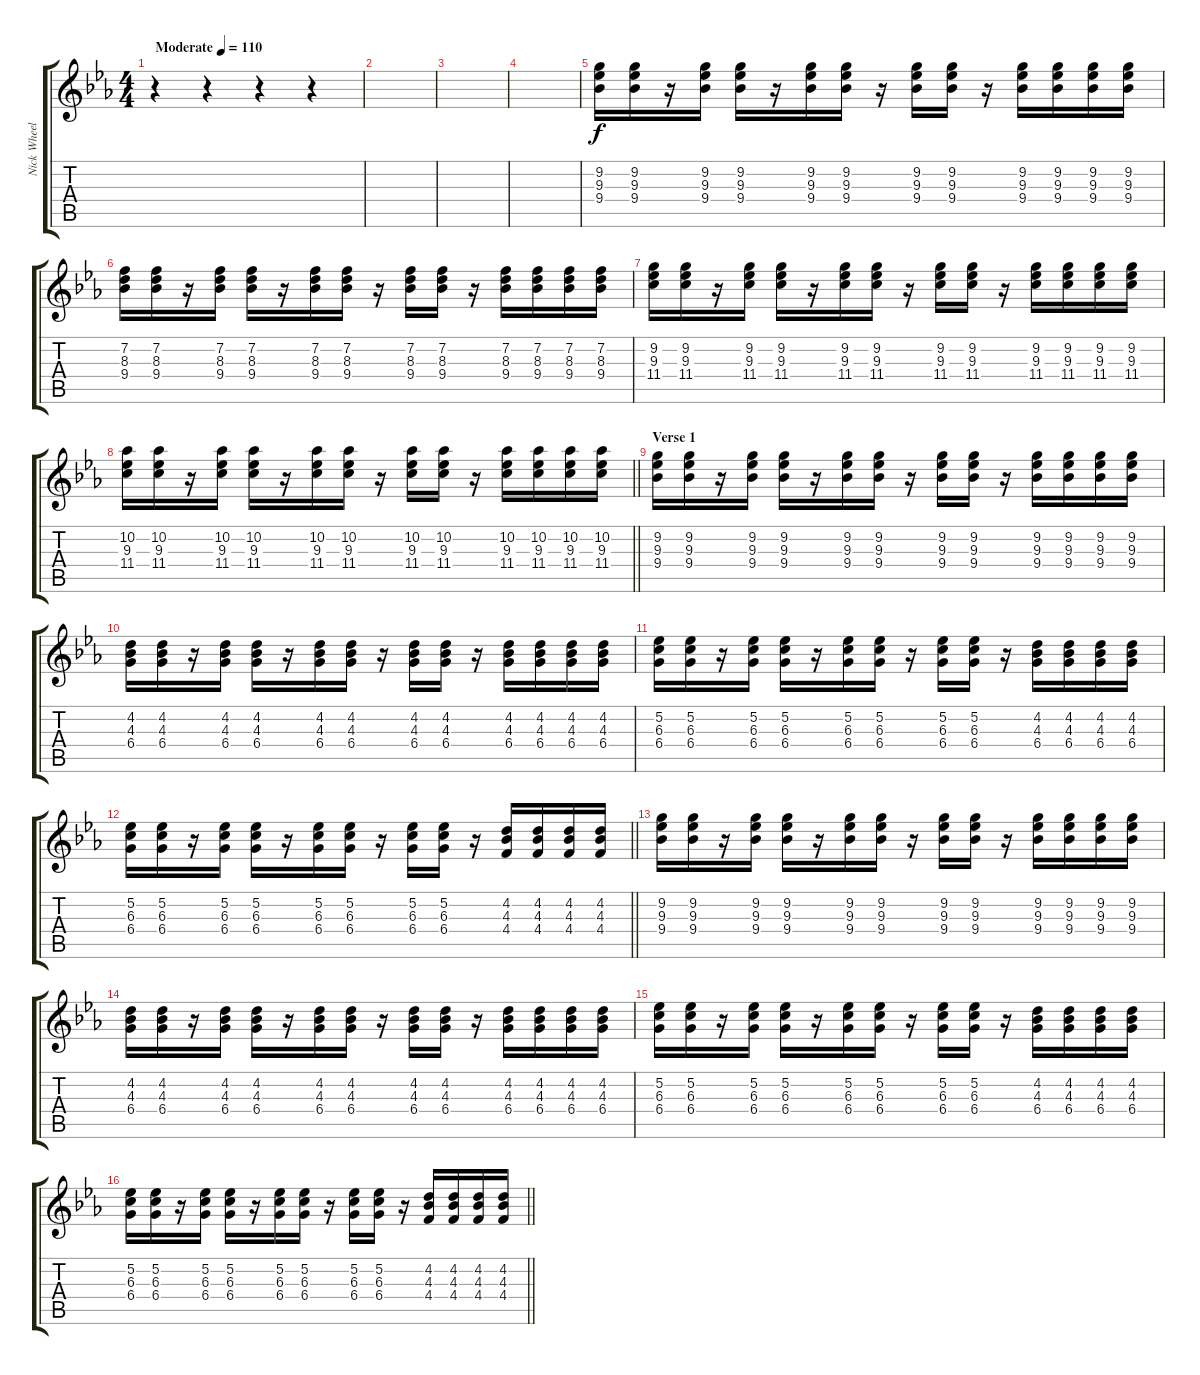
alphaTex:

\track ("Nick Wheeler (Lead Guitar)" "Nick Wheel") {instrument overdrivenguitar}
\staff {score tabs}
\tuning (Eb4 Bb3 Gb3 Db3 Ab2 Eb2) {hide}
\ts (4 4)
\tempo (110 "Moderate")
\clef g2
\ks eb
r.4{dy f instrument overdrivenguitar} r.4 r.4 r.4 |
|
|
|
(9.2 9.3 9.4).16 (9.2 9.3 9.4).16 r.16 (9.2 9.3 9.4).16 (9.2 9.3 9.4).16 r.16 (9.2 9.3 9.4).16 (9.2 9.3 9.4).16 r.16 (9.2 9.3 9.4).16 (9.2 9.3 9.4).16 r.16 (9.2 9.3 9.4).16 (9.2 9.3 9.4).16 (9.2 9.3 9.4).16 (9.2 9.3 9.4).16 |
(7.2 8.3 9.4).16 (7.2 8.3 9.4).16 r.16 (7.2 8.3 9.4).16 (7.2 8.3 9.4).16 r.16 (7.2 8.3 9.4).16 (7.2 8.3 9.4).16 r.16 (7.2 8.3 9.4).16 (7.2 8.3 9.4).16 r.16 (7.2 8.3 9.4).16 (7.2 8.3 9.4).16 (7.2 8.3 9.4).16 (7.2 8.3 9.4).16 |
(9.2 9.3 11.4).16 (9.2 9.3 11.4).16 r.16 (9.2 9.3 11.4).16 (9.2 9.3 11.4).16 r.16 (9.2 9.3 11.4).16 (9.2 9.3 11.4).16 r.16 (9.2 9.3 11.4).16 (9.2 9.3 11.4).16 r.16 (9.2 9.3 11.4).16 (9.2 9.3 11.4).16 (9.2 9.3 11.4).16 (9.2 9.3 11.4).16 |
\barLineRight lightlight
(10.2 9.3 11.4).16 (10.2 9.3 11.4).16 r.16 (10.2 9.3 11.4).16 (10.2 9.3 11.4).16 r.16 (10.2 9.3 11.4).16 (10.2 9.3 11.4).16 r.16 (10.2 9.3 11.4).16 (10.2 9.3 11.4).16 r.16 (10.2 9.3 11.4).16 (10.2 9.3 11.4).16 (10.2 9.3 11.4).16 (10.2 9.3 11.4).16 |
\section ("" "Verse 1")
(9.2 9.3 9.4).16 (9.2 9.3 9.4).16 r.16 (9.2 9.3 9.4).16 (9.2 9.3 9.4).16 r.16 (9.2 9.3 9.4).16 (9.2 9.3 9.4).16 r.16 (9.2 9.3 9.4).16 (9.2 9.3 9.4).16 r.16 (9.2 9.3 9.4).16 (9.2 9.3 9.4).16 (9.2 9.3 9.4).16 (9.2 9.3 9.4).16 |
(4.2 4.3 6.4).16 (4.2 4.3 6.4).16 r.16 (4.2 4.3 6.4).16 (4.2 4.3 6.4).16 r.16 (4.2 4.3 6.4).16 (4.2 4.3 6.4).16 r.16 (4.2 4.3 6.4).16 (4.2 4.3 6.4).16 r.16 (4.2 4.3 6.4).16 (4.2 4.3 6.4).16 (4.2 4.3 6.4).16 (4.2 4.3 6.4).16 |
(5.2 6.3 6.4).16 (5.2 6.3 6.4).16 r.16 (5.2 6.3 6.4).16 (5.2 6.3 6.4).16 r.16 (5.2 6.3 6.4).16 (5.2 6.3 6.4).16 r.16 (5.2 6.3 6.4).16 (5.2 6.3 6.4).16 r.16 (4.2 4.3 6.4).16 (4.2 4.3 6.4).16 (4.2 4.3 6.4).16 (4.2 4.3 6.4).16 |
\barLineRight lightlight
(5.2 6.3 6.4).16 (5.2 6.3 6.4).16 r.16 (5.2 6.3 6.4).16 (5.2 6.3 6.4).16 r.16 (5.2 6.3 6.4).16 (5.2 6.3 6.4).16 r.16 (5.2 6.3 6.4).16 (5.2 6.3 6.4).16 r.16 (4.2 4.3 4.4).16 (4.2 4.3 4.4).16 (4.2 4.3 4.4).16 (4.2 4.3 4.4).16 |
(9.2 9.3 9.4).16 (9.2 9.3 9.4).16 r.16 (9.2 9.3 9.4).16 (9.2 9.3 9.4).16 r.16 (9.2 9.3 9.4).16 (9.2 9.3 9.4).16 r.16 (9.2 9.3 9.4).16 (9.2 9.3 9.4).16 r.16 (9.2 9.3 9.4).16 (9.2 9.3 9.4).16 (9.2 9.3 9.4).16 (9.2 9.3 9.4).16 |
(4.2 4.3 6.4).16 (4.2 4.3 6.4).16 r.16 (4.2 4.3 6.4).16 (4.2 4.3 6.4).16 r.16 (4.2 4.3 6.4).16 (4.2 4.3 6.4).16 r.16 (4.2 4.3 6.4).16 (4.2 4.3 6.4).16 r.16 (4.2 4.3 6.4).16 (4.2 4.3 6.4).16 (4.2 4.3 6.4).16 (4.2 4.3 6.4).16 |
(5.2 6.3 6.4).16 (5.2 6.3 6.4).16 r.16 (5.2 6.3 6.4).16 (5.2 6.3 6.4).16 r.16 (5.2 6.3 6.4).16 (5.2 6.3 6.4).16 r.16 (5.2 6.3 6.4).16 (5.2 6.3 6.4).16 r.16 (4.2 4.3 6.4).16 (4.2 4.3 6.4).16 (4.2 4.3 6.4).16 (4.2 4.3 6.4).16 |
\barLineRight lightlight
(5.2 6.3 6.4).16 (5.2 6.3 6.4).16 r.16 (5.2 6.3 6.4).16 (5.2 6.3 6.4).16 r.16 (5.2 6.3 6.4).16 (5.2 6.3 6.4).16 r.16 (5.2 6.3 6.4).16 (5.2 6.3 6.4).16 r.16 (4.2 4.3 4.4).16 (4.2 4.3 4.4).16 (4.2 4.3 4.4).16 (4.2 4.3 4.4).16
